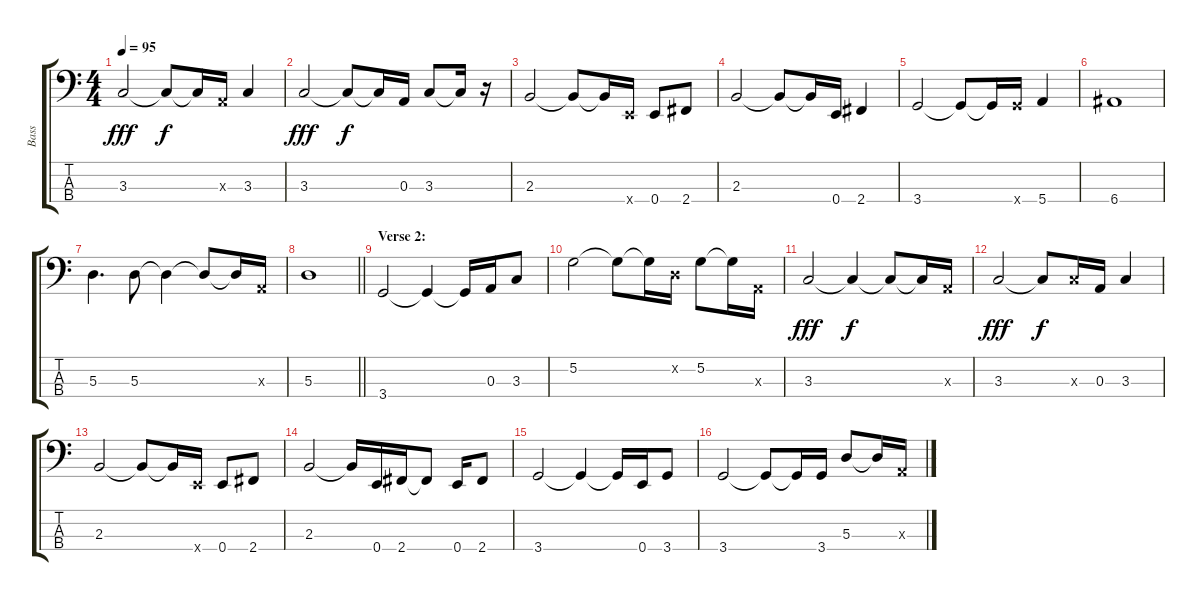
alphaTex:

\track ("Bass" "Bass") {instrument electricbassfinger}
\staff {score tabs}
\tuning (G2 D2 A1 E1) {hide}
\ts (4 4)
\tempo 95
\clef f4
\ks c
3.3.2{dy fff} 3.3{t}.8{dy f} 3.3{t}.16 0.3{x}.16 3.3.4 |
3.3.2{dy fff} 3.3{t}.8{dy f} 3.3{t}.16 0.3.16 3.3.8 3.3{t}.16 r.16 |
2.3.2 2.3{t}.8 2.3{t}.16 0.4{x}.16 0.4.8 2.4.8 |
2.3.2 2.3{t}.8 2.3{t}.16 0.4.16 2.4.4 |
3.4.2 3.4{t}.8 3.4{t}.16 3.4{x}.16 5.4.4 |
6.4.1 |
5.3.4{d} 5.3.8 5.3{t}.4 5.3{t}.8 5.3{t}.16 0.3{x}.16 |
\barLineRight lightlight
5.3.1 |
\section ("" "Verse 2:")
3.4.2 3.4{t}.4 3.4{t}.16 0.3.16 3.3.8 |
5.2.2 5.2{t}.8 5.2{t}.16 0.2{x}.16 5.2.8 5.2{t}.16 0.3{x}.16 |
3.3.2{dy fff} 3.3{t}.4{dy f} 3.3{t}.8 3.3{t}.16 0.3{x}.16 |
3.3.2{dy fff} 3.3{t}.8{dy f} 3.3{x}.16 0.3.16 3.3.4 |
2.3.2 2.3{t}.8 2.3{t}.16 0.4{x}.16 0.4.8 2.4.8 |
2.3.2 2.3{t}.16 0.4.16 2.4.16 2.4{t}.8 0.4.16 2.4.8 |
3.4.2 3.4{t}.4 3.4{t}.16 0.4.16 3.4.8 |
3.4.2 3.4{t}.8 3.4{t}.16 3.4.16 5.3.8 5.3{t}.16 0.3{x}.16
